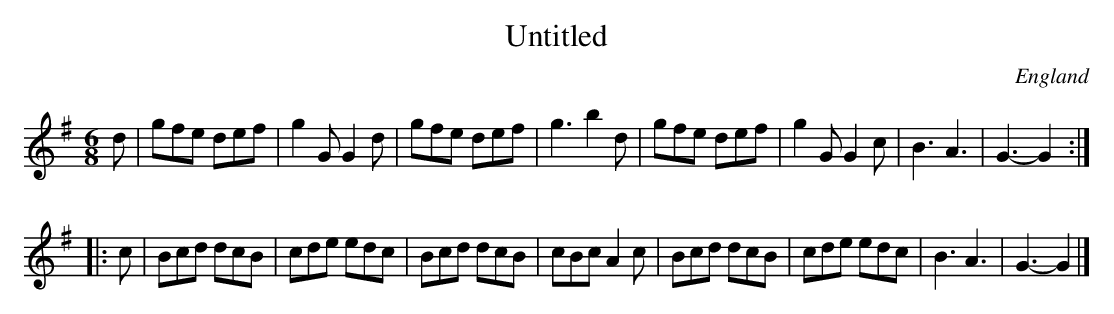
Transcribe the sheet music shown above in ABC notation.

X:1
T:Untitled
L:1/8
M:6/8
O:England
K:G major
d | \
gfe def | g2G G2d | gfe def | g3 b2d | \
gfe def | g2G G2c | B3 A3   | G3-G2 ::
c | \
Bcd dcB | cde edc | Bcd dcB | cBc A2c | \
Bcd dcB | cde edc | B3 A3 | G3-G2 |]
